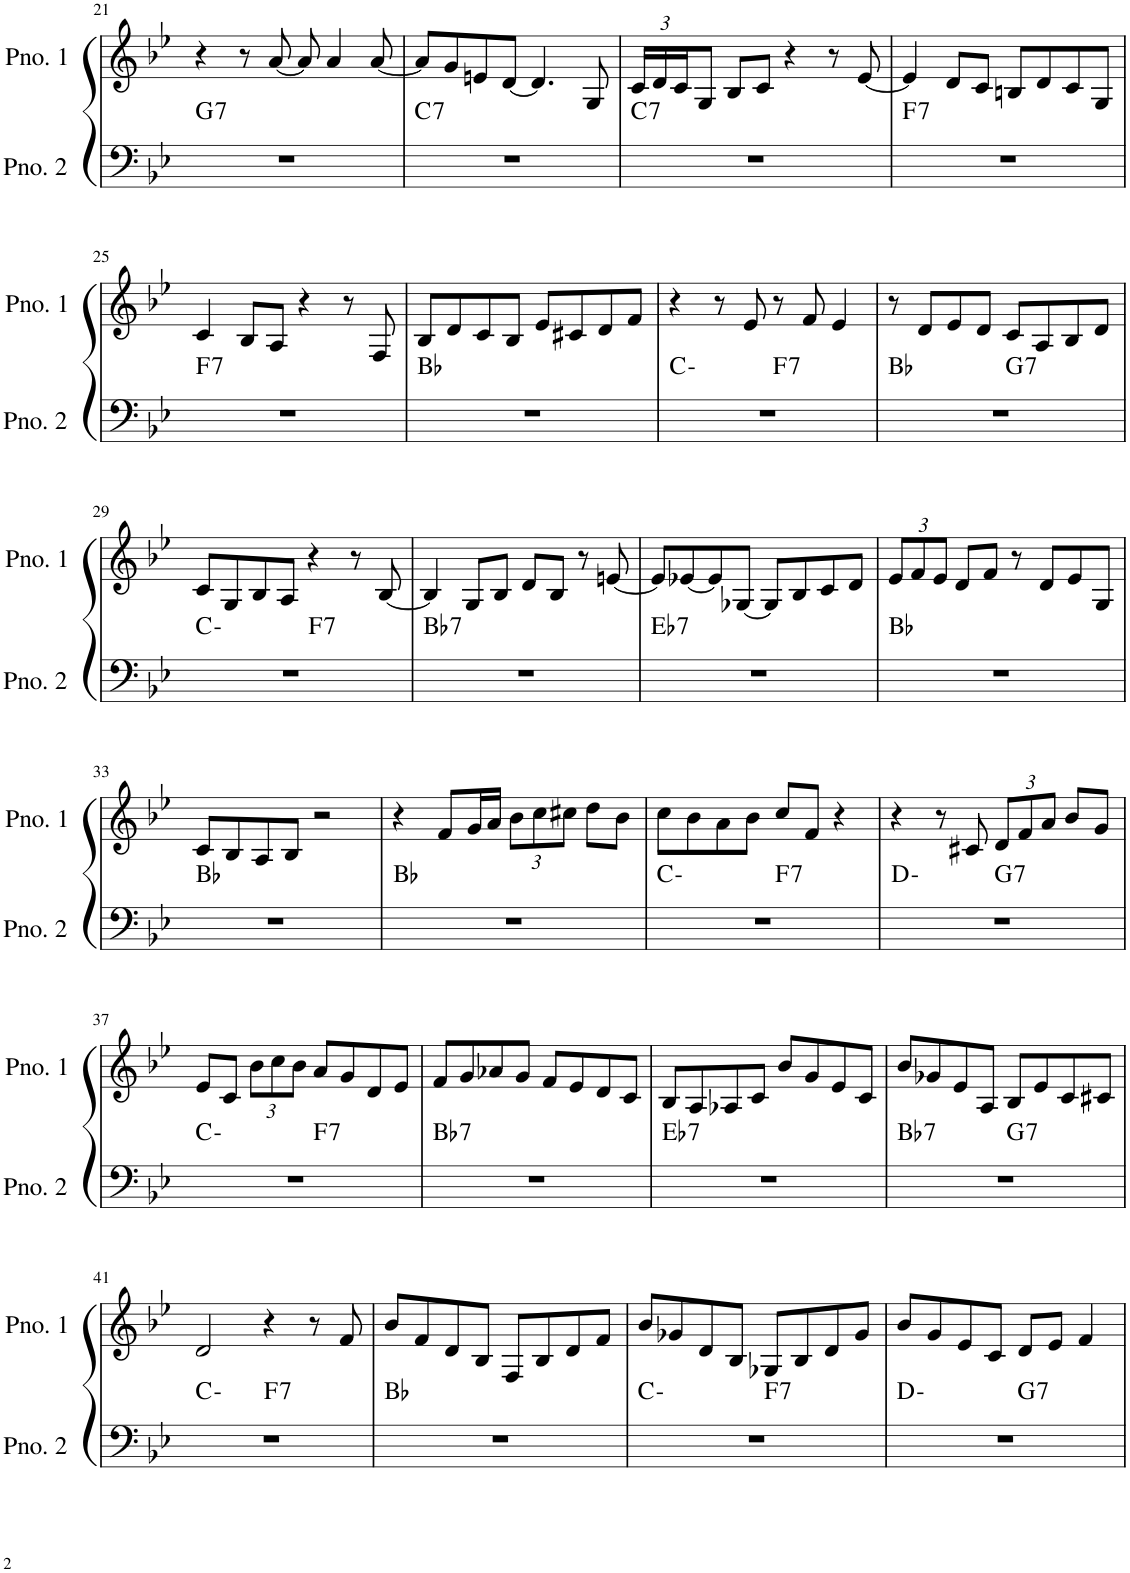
**kern	**harte	**kern
*part2	*part2	*part1
*staff2	*	*staff1
*I"ピアノ 2	*	*I"ピアノ 1
!!LO:PB:g=z
*clefF4	*	*clefG2
*k[b-e-]	*	*k[b-e-]
*M4/4	*	*M4/4
=21	=21	=21
!	!LO:H:kt=7	!
1r	G:7	4r
.	.	8r
.	.	[8a/
.	.	8a/]
.	.	4a/
.	.	[8a/
=22	=22	=22
!	!LO:H:kt=7	!
1r	C:7	8a/L]
.	.	8g/
.	.	8en/
.	.	[8d/J
.	.	4.d/]
.	.	8G/
=23	=23	=23
*	*	*Xbrackettup
!	!LO:H:kt=7	!
1r	C:7	24c/LL
.	.	24d/
.	.	24c/J
.	.	8G/J
.	.	8B-/L
.	.	8c/J
.	.	4r
.	.	8r
.	.	[8e-/
=24	=24	=24
!	!LO:H:kt=7	!
1r	F:7	4e-/]
.	.	8d/L
.	.	8c/J
.	.	8Bn/L
.	.	8d/
.	.	8c/
.	.	8G/J
!!LO:LB:g=z
=25	=25	=25
!	!LO:H:kt=7	!
1r	F:7	4c/
.	.	8B-/L
.	.	8A/J
.	.	4r
.	.	8r
.	.	8F/
=26	=26	=26
1r	Bb:maj	8B-/L
.	.	8d/
.	.	8c/
.	.	8B-/J
.	.	8e-/L
.	.	8c#X/
.	.	8d/
.	.	8f/J
=27	=27	=27
*^	*	*
1r	2ryy	C:min	4r
.	.	.	8r
.	.	.	8e-/
!	!	!LO:H:kt=7	!
.	2ryy	F:7	8r
.	.	.	8f/
.	.	.	4e-/
=28	=28	=28	=28
1r	2ryy	Bb:maj	8r
.	.	.	8d/L
.	.	.	8e-/
.	.	.	8d/J
!	!	!LO:H:kt=7	!
.	2ryy	G:7	8c/L
.	.	.	8A/
.	.	.	8B-/
.	.	.	8d/J
!!LO:LB:g=z
=29	=29	=29	=29
1r	2ryy	C:min	8c/L
.	.	.	8G/
.	.	.	8B-/
.	.	.	8A/J
!	!	!LO:H:kt=7	!
.	2ryy	F:7	4r
.	.	.	8r
.	.	.	[8B-/
=30	=30	=30	=30
!	!	!LO:H:kt=7	!
*v	*v	*	*
1r	Bb:7	4B-/]
.	.	8G/L
.	.	8B-/J
.	.	8d/L
.	.	8B-/J
.	.	8r
.	.	[8en/
=31	=31	=31
!	!LO:H:kt=7	!
1r	Eb:7	8e/L]
.	.	[8e-X/
.	.	8e-/]
.	.	[8G-X/J
.	.	8G-/L]
.	.	8B-/
.	.	8c/
.	.	8d/J
=32	=32	=32
1r	Bb:maj	12e-/L
.	.	12f/
.	.	12e-/J
.	.	8d/L
.	.	8f/J
.	.	8r
.	.	8d/L
.	.	8e-/
.	.	8G/J
!!LO:LB:g=z
=33	=33	=33
1r	Bb:maj	8c/L
.	.	8B-/
.	.	8A/
.	.	8B-/J
.	.	2r
=34	=34	=34
1r	Bb:maj	4r
.	.	8f/L
.	.	16g/L
.	.	16a/JJ
.	.	12b-\L
.	.	12cc\
.	.	12cc#X\J
.	.	8dd\L
.	.	8b-\J
=35	=35	=35
*^	*	*
1r	2ryy	C:min	8cc\L
.	.	.	8b-\
.	.	.	8a\
.	.	.	8b-\J
!	!	!LO:H:kt=7	!
.	2ryy	F:7	8cc/L
.	.	.	8f/J
.	.	.	4r
=36	=36	=36	=36
1r	2ryy	D:min	4r
.	.	.	8r
.	.	.	8c#X/
!	!	!LO:H:kt=7	!
.	2ryy	G:7	12d/L
.	.	.	12f/
.	.	.	12a/J
.	.	.	8b-/L
.	.	.	8g/J
!!LO:LB:g=z
=37	=37	=37	=37
1r	2ryy	C:min	8e-/L
.	.	.	8c/J
.	.	.	12b-\L
.	.	.	12cc\
.	.	.	12b-\J
!	!	!LO:H:kt=7	!
.	2ryy	F:7	8a/L
.	.	.	8g/
.	.	.	8d/
.	.	.	8e-/J
=38	=38	=38	=38
!	!	!LO:H:kt=7	!
*v	*v	*	*
1r	Bb:7	8f/L
.	.	8g/
.	.	8a-X/
.	.	8g/J
.	.	8f/L
.	.	8e-/
.	.	8d/
.	.	8c/J
=39	=39	=39
!	!LO:H:kt=7	!
1r	Eb:7	8B-/L
.	.	8A/
.	.	8A-X/
.	.	8c/J
.	.	8b-/L
.	.	8g/
.	.	8e-/
.	.	8c/J
=40	=40	=40
!	!LO:H:kt=7	!
*^	*	*
1r	2ryy	Bb:7	8b-/L
.	.	.	8g-X/
.	.	.	8e-/
.	.	.	8A/J
!	!	!LO:H:kt=7	!
.	2ryy	G:7	8B-/L
.	.	.	8e-/
.	.	.	8c/
.	.	.	8c#X/J
!!LO:LB:g=z
=41	=41	=41	=41
1r	2ryy	C:min	2d/
!	!	!LO:H:kt=7	!
.	2ryy	F:7	4r
.	.	.	8r
.	.	.	8f/
*v	*v	*	*
=42	=42	=42
1r	Bb:maj	8b-/L
.	.	8f/
.	.	8d/
.	.	8B-/J
.	.	8F/L
.	.	8B-/
.	.	8d/
.	.	8f/J
=43	=43	=43
*^	*	*
1r	2ryy	C:min	8b-/L
.	.	.	8g-X/
.	.	.	8d/
.	.	.	8B-/J
!	!	!LO:H:kt=7	!
.	2ryy	F:7	8G-X/L
.	.	.	8B-/
.	.	.	8d/
.	.	.	8g-/J
=44	=44	=44	=44
1r	2ryy	D:min	8b-/L
.	.	.	8g/
.	.	.	8e-/
.	.	.	8c/J
!	!	!LO:H:kt=7	!
.	2ryy	G:7	8d/L
.	.	.	8e-/J
.	.	.	4f/
*v	*v	*	*
=	=	=
*-	*-	*-
